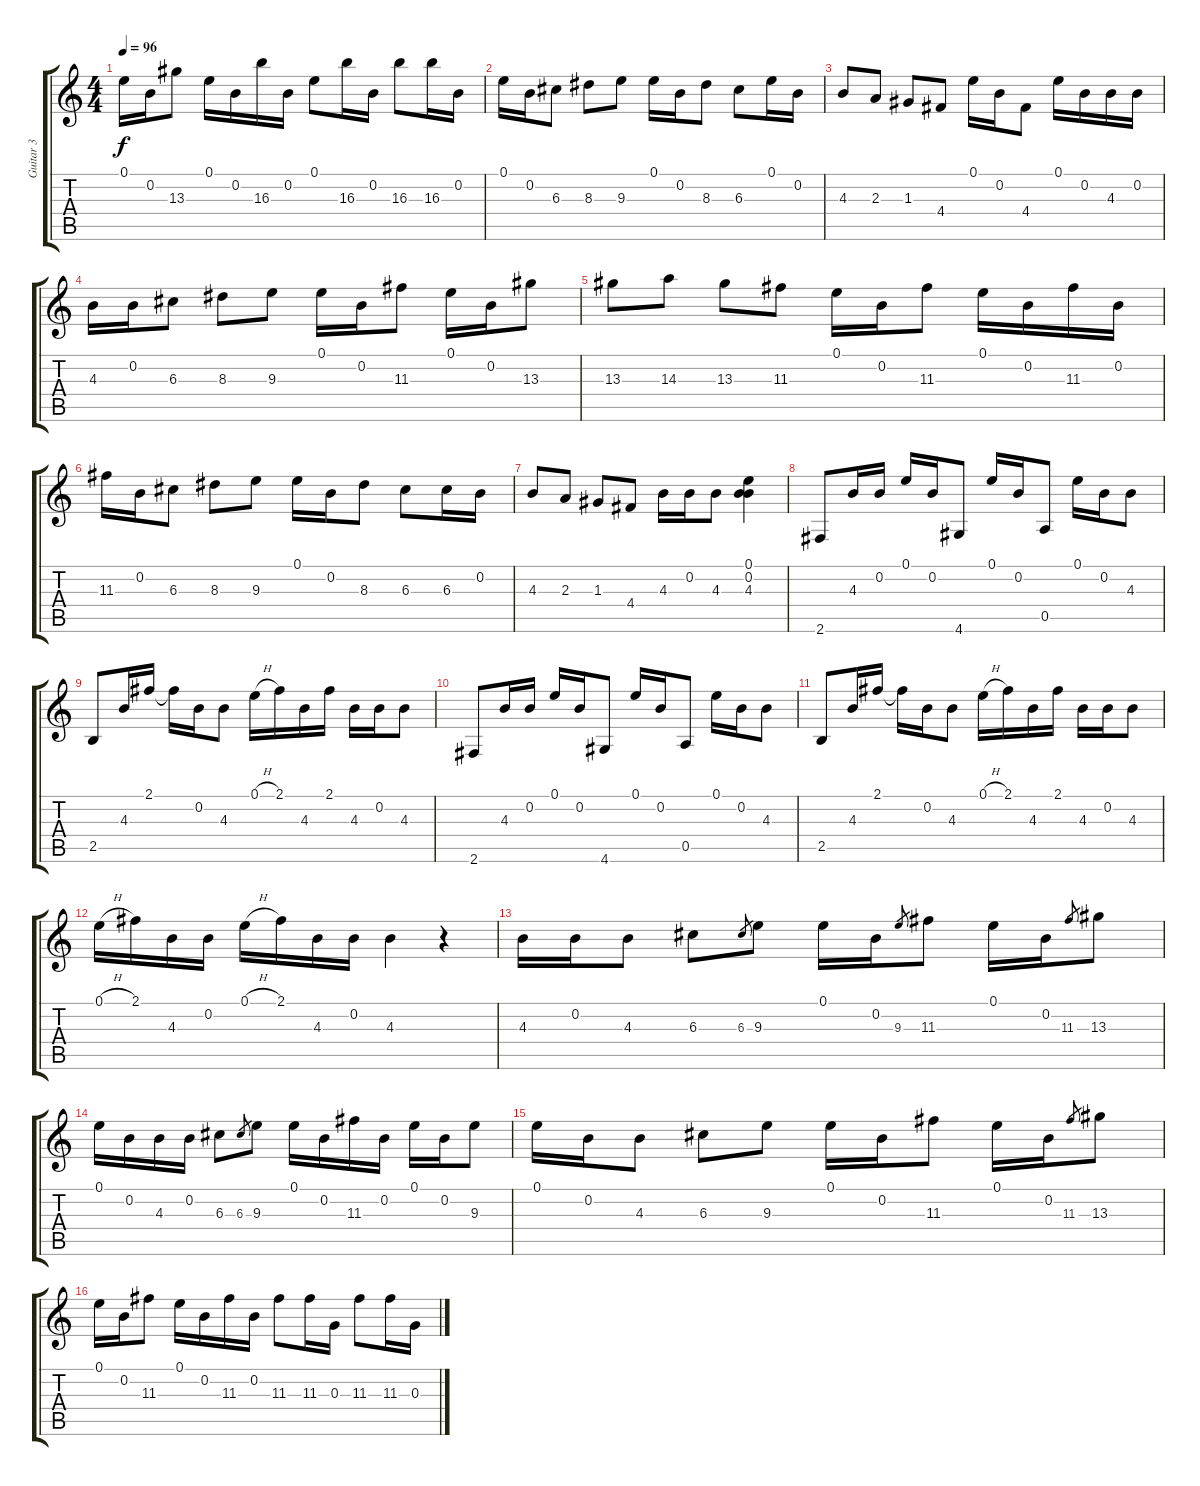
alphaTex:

\track ("Guitar 3" "Guitar 3") {instrument banjo}
\staff {score tabs}
\tuning (E4 B3 G3 D3 A2 E2) {hide}
\displaytranspose 12
\ts (4 4)
\tempo 96
\clef g2
\ks c
0.1.16{dy f} 0.2.16 13.3.8 0.1.16 0.2.16 16.3.16 0.2.16 0.1.8 16.3.16 0.2.16 16.3.8 16.3.16 0.2.16 |
0.1.16 0.2.16 6.3.8 8.3.8 9.3.8 0.1.16 0.2.16 8.3.8 6.3.8 0.1.16 0.2.16 |
4.3.8 2.3.8 1.3.8 4.4.8 0.1.16 0.2.16 4.4.8 0.1.16 0.2.16 4.3.16 0.2.16 |
4.3.16 0.2.16 6.3.8 8.3.8 9.3.8 0.1.16 0.2.16 11.3.8 0.1.16 0.2.16 13.3.8 |
13.3.8 14.3.8 13.3.8 11.3.8 0.1.16 0.2.16 11.3.8 0.1.16 0.2.16 11.3.16 0.2.16 |
11.3.16 0.2.16 6.3.8 8.3.8 9.3.8 0.1.16 0.2.16 8.3.8 6.3.8 6.3.16 0.2.16 |
4.3.8 2.3.8 1.3.8 4.4.8 4.3.16 0.2.16 4.3.8 (0.1 0.2 4.3).4 |
2.6.8 4.3.16 0.2.16 0.1.16 0.2.16 4.6.8 0.1.16 0.2.16 0.5.8 0.1.16 0.2.16 4.3.8 |
2.5.8 4.3.16 2.1.16 2.1{t}.16 0.2.16 4.3.8 0.1{h}.16 2.1.16 4.3.16 2.1.16 4.3.16 0.2.16 4.3.8 |
2.6.8 4.3.16 0.2.16 0.1.16 0.2.16 4.6.8 0.1.16 0.2.16 0.5.8 0.1.16 0.2.16 4.3.8 |
2.5.8 4.3.16 2.1.16 2.1{t}.16 0.2.16 4.3.8 0.1{h}.16 2.1.16 4.3.16 2.1.16 4.3.16 0.2.16 4.3.8 |
0.1{h}.16 2.1.16 4.3.16 0.2.16 0.1{h}.16 2.1.16 4.3.16 0.2.16 4.3.4 r.4 |
4.3.16 0.2.16 4.3.8 6.3.8 6.3.8{gr} 9.3.8 0.1.16 0.2.16 9.3.8{gr} 11.3.8 0.1.16 0.2.16 11.3.8{gr} 13.3.8 |
0.1.16 0.2.16 4.3.16 0.2.16 6.3.8 6.3.8{gr} 9.3.8 0.1.16 0.2.16 11.3.16 0.2.16 0.1.16 0.2.16 9.3.8 |
0.1.16 0.2.16 4.3.8 6.3.8 9.3.8 0.1.16 0.2.16 11.3.8 0.1.16 0.2.16 11.3.8{gr} 13.3.8 |
0.1.16 0.2.16 11.3.8 0.1.16 0.2.16 11.3.16 0.2.16 11.3.8 11.3.16 0.3.16 11.3.8 11.3.16 0.3.16
